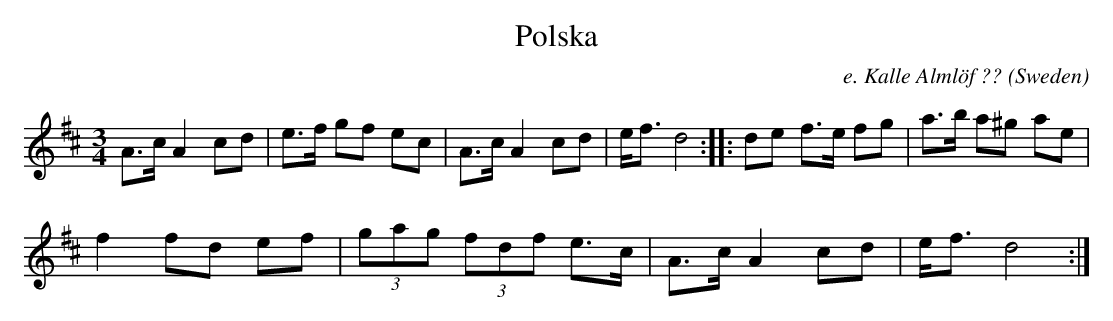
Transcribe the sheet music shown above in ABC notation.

X:1
T:Polska
C:e. Kalle Almlöf ??
M:3/4
O:Sweden
K:D major
A>c A2 cd | e>f gf ec | A>c A2 cd | e<f d4 ::\
de f>e fg | a>b a^g ae |
f2 fd ef | (3gag (3fdf e>c  |\
A>c A2 cd | e<f d4 :|
